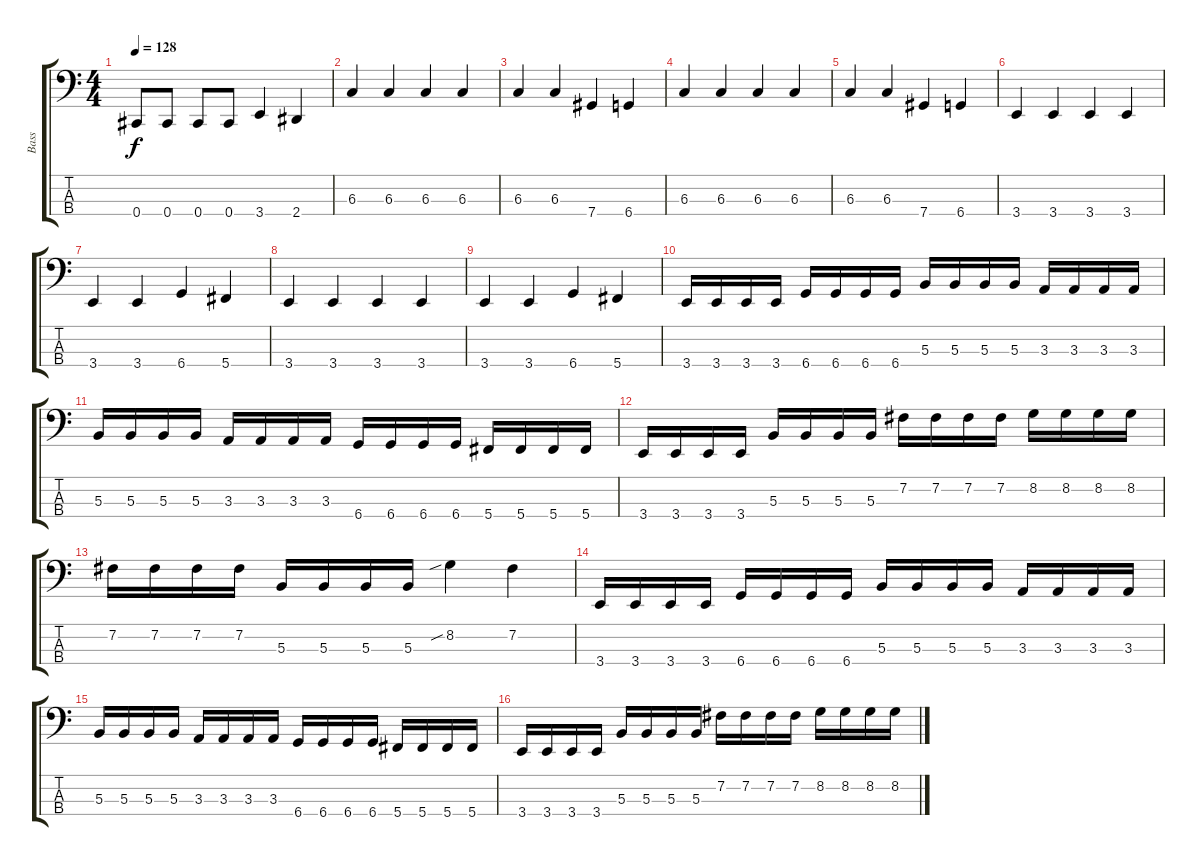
\track ("Bass" "Bass") {instrument electricbasspick}
\staff {score tabs}
\tuning (E2 B1 Gb1 Db1) {hide}
\ts (4 4)
\tempo 128
\clef f4
\ks c
0.4.8{dy f} 0.4.8 0.4.8 0.4.8 3.4.4 2.4.4 |
6.3.4 6.3.4 6.3.4 6.3.4 |
6.3.4 6.3.4 7.4.4 6.4.4 |
6.3.4 6.3.4 6.3.4 6.3.4 |
6.3.4 6.3.4 7.4.4 6.4.4 |
3.4.4 3.4.4 3.4.4 3.4.4 |
3.4.4 3.4.4 6.4.4 5.4.4 |
3.4.4 3.4.4 3.4.4 3.4.4 |
3.4.4 3.4.4 6.4.4 5.4.4 |
3.4.16{instrument electricbasspick} 3.4.16 3.4.16 3.4.16 6.4.16 6.4.16 6.4.16 6.4.16 5.3.16 5.3.16 5.3.16 5.3.16 3.3.16 3.3.16 3.3.16 3.3.16 |
5.3.16 5.3.16 5.3.16 5.3.16 3.3.16 3.3.16 3.3.16 3.3.16 6.4.16 6.4.16 6.4.16 6.4.16 5.4.16 5.4.16 5.4.16 5.4.16 |
3.4.16 3.4.16 3.4.16 3.4.16 5.3.16 5.3.16 5.3.16 5.3.16 7.2.16 7.2.16 7.2.16 7.2.16 8.2.16 8.2.16 8.2.16 8.2.16 |
7.2.16 7.2.16 7.2.16 7.2.16 5.3.16 5.3.16 5.3.16 5.3.16 8.2{sib}.4 7.2.4 |
3.4.16 3.4.16 3.4.16 3.4.16 6.4.16 6.4.16 6.4.16 6.4.16 5.3.16 5.3.16 5.3.16 5.3.16 3.3.16 3.3.16 3.3.16 3.3.16 |
5.3.16 5.3.16 5.3.16 5.3.16 3.3.16 3.3.16 3.3.16 3.3.16 6.4.16 6.4.16 6.4.16 6.4.16 5.4.16 5.4.16 5.4.16 5.4.16 |
3.4.16 3.4.16 3.4.16 3.4.16 5.3.16 5.3.16 5.3.16 5.3.16 7.2.16 7.2.16 7.2.16 7.2.16 8.2.16 8.2.16 8.2.16 8.2.16
